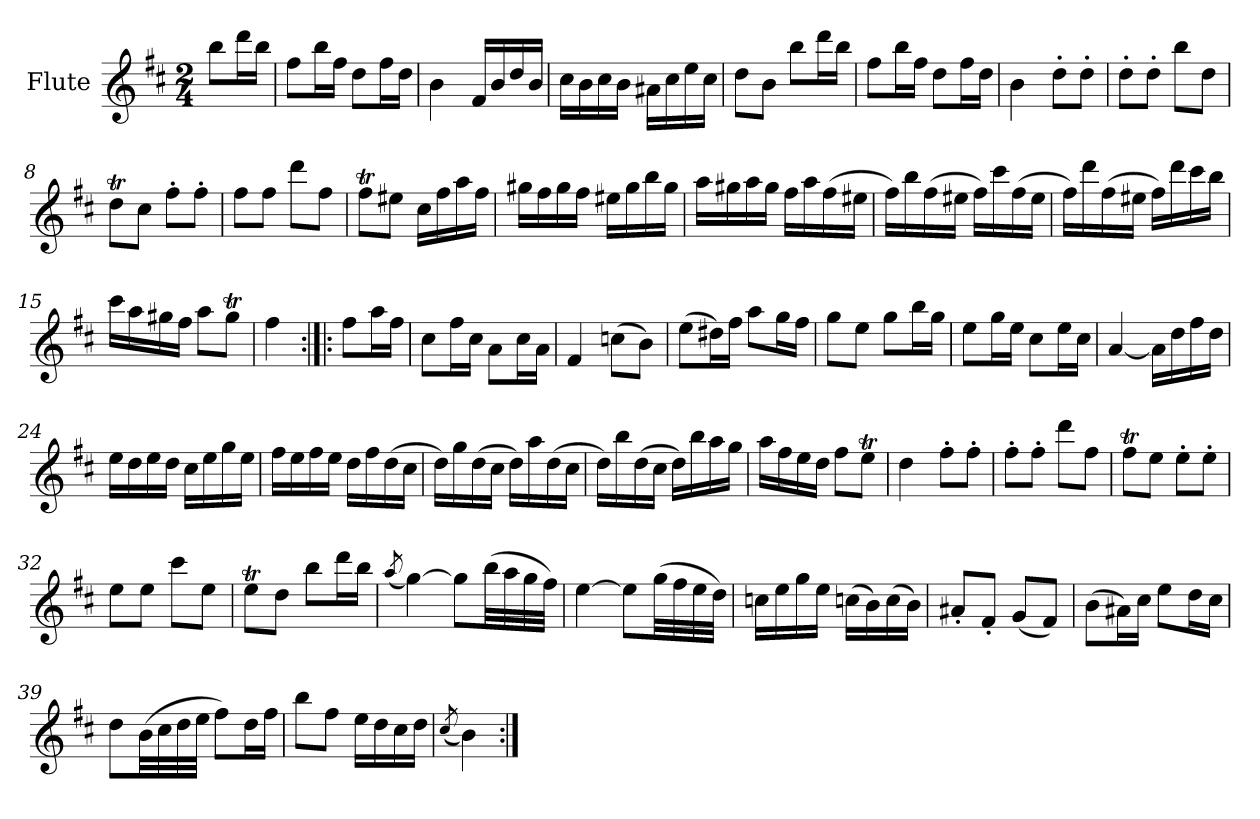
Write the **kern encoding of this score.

**kern
*part1
*staff1
*I"Flute
*I'Fl
*clefG2
*k[f#c#]
*M2/4
=
8bb\L
16ddd\L
16bb\JJ
=1
8ff#\L
16bb\L
16ff#\JJ
8dd\L
16ff#\L
16dd\JJ
=2
4b\
16f#/LL
16b/
16dd/
16b/JJ
=3
16cc#\LL
16b\
16cc#\
16b\JJ
16a#X\LL
16cc#\
16ee\
16cc#\JJ
=4
8dd\L
8b\J
8bb\L
16ddd\L
16bb\JJ
=5
8ff#\L
16bb\L
16ff#\JJ
8dd\L
16ff#\L
16dd\JJ
!!LO:LB:g=z
=6
4b\
8dd'\L
8dd'\J
=7
8dd'\L
8dd'\J
8bb\L
8dd\J
=8
8ddT\L
8cc#\J
8ff#'\L
8ff#'\J
=9
8ff#\L
8ff#\J
8ddd\L
8ff#\J
=10
8ff#t\L
8ee#X\J
16cc#\LL
16ff#\
16aa\
16ff#\JJ
=11
16gg#X\LL
16ff#\
16gg#\
16ff#\JJ
16ee#X\LL
16gg#\
16bb\
16gg#\JJ
!!LO:LB:g=z
=12
16aa\LL
16gg#X\
16aa\
16gg#\JJ
16ff#\LL
16aa\
(>16ff#\
16ee#X\JJ
=13
16ff#\LL)
16bb\
(>16ff#\
16ee#X\JJ
16ff#\LL)
16ccc#\
(>16ff#\
16ee#\JJ
=14
16ff#\LL)
16ddd\
(>16ff#\
16ee#X\JJ
16ff#\LL)
16ddd\
16ccc#\
16bb\JJ
=15
16ccc#\LL
16aa\
16gg#X\
16ff#\JJ
8aa\L
8gg#t\J
=16
4ff#\
!!LO:LB:g=z
=17:|!|:
8ff#\L
16aa\L
16ff#\JJ
=18
8cc#\L
16ff#\L
16cc#\JJ
8a\L
16cc#\L
16a\JJ
=19
4f#/
(>8ccn\L
8b\J)
=20
(>8ee\L
16dd#X\L)
16ff#\JJ
8aa\L
16gg\L
16ff#\JJ
=21
8gg\L
8ee\J
8gg\L
16bb\L
16gg\JJ
=22
8ee\L
16gg\L
16ee\JJ
8cc#\L
16ee\L
16cc#\JJ
=23
[4a/
16a\LL]
16dd\
16ff#\
16dd\JJ
!!LO:LB:g=z
=24
16ee\LL
16dd\
16ee\
16dd\JJ
16cc#\LL
16ee\
16gg\
16ee\JJ
=25
16ff#\LL
16ee\
16ff#\
16ee\JJ
16dd\LL
16ff#\
(>16dd\
16cc#\JJ
=26
16dd\LL)
16gg\
(>16dd\
16cc#\JJ
16dd\LL)
16aa\
(>16dd\
16cc#\JJ
=27
16dd\LL)
16bb\
(>16dd\
16cc#\JJ
16dd\LL)
16bb\
16aa\
16gg\JJ
=28
16aa\LL
16ff#\
16ee\
16dd\JJ
8ff#\L
8eeT\J
!!LO:LB:g=z
=29
4dd\
8ff#'\L
8ff#'\J
=30
8ff#'\L
8ff#'\J
8ddd\L
8ff#\J
=31
8ff#t\L
8ee\J
8ee'\L
8ee'\J
=32
8ee\L
8ee\J
8ccc#\L
8ee\J
=33
8eeT\L
8dd\J
8bb\L
16ddd\L
16bb\JJ
=34
(<8qaa/
[4gg\)
8gg\L]
(>32bb\LL
32aa\
32gg\
32ff#\JJJ)
=35
[4ee\
8ee\L]
(>32gg\LL
32ff#\
32ee\
32dd\JJJ)
!!LO:LB:g=z
=36
16ccn\LL
16ee\
16gg\
16ee\JJ
(>16ccn\LL
16b\)
(>16cc\
16b\JJ)
=37
8a#X'/L
8f#'/J
(<8g/L
8f#/J)
=38
(>8b\L
16a#X\L)
16cc#\JJ
8ee\L
16dd\L
16cc#\JJ
=39
8dd\L
(>32b\LL
32cc#\
32dd\
32ee\JJJ
8ff#\L)
16dd\L
16ff#\JJ
=40
8bb\L
8ff#\J
16ee\LL
16dd\
16cc#\
16dd\JJ
=41
(<8qcc#/
4b\)
=:|!
*-
